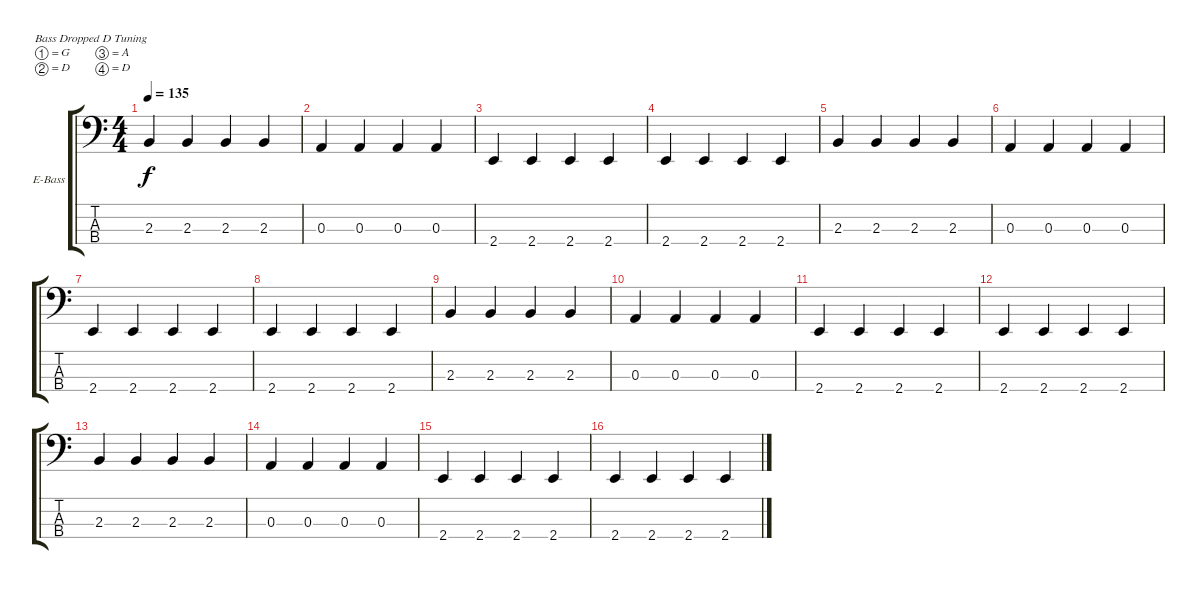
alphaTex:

\bracketExtendMode groupsimilarinstruments
\firstSystemTrackNameOrientation horizontal
\otherSystemsTrackNameOrientation horizontal
\track ("Bass guitar (Oliver)" "E-Bass") {instrument electricbassfinger}
\staff {score tabs}
\tuning (G2 D2 A1 D1)
\ts (4 4)
\tempo 135
\clef f4
\ks c
2.3.4{dy f} 2.3.4 2.3.4 2.3.4 |
0.3.4 0.3.4 0.3.4 0.3.4 |
2.4.4 2.4.4 2.4.4 2.4.4 |
2.4.4 2.4.4 2.4.4 2.4.4 |
2.3.4 2.3.4 2.3.4 2.3.4 |
0.3.4 0.3.4 0.3.4 0.3.4 |
2.4.4 2.4.4 2.4.4 2.4.4 |
2.4.4 2.4.4 2.4.4 2.4.4 |
2.3.4 2.3.4 2.3.4 2.3.4 |
0.3.4 0.3.4 0.3.4 0.3.4 |
2.4.4 2.4.4 2.4.4 2.4.4 |
2.4.4 2.4.4 2.4.4 2.4.4 |
2.3.4 2.3.4 2.3.4 2.3.4 |
0.3.4 0.3.4 0.3.4 0.3.4 |
2.4.4 2.4.4 2.4.4 2.4.4 |
2.4.4 2.4.4 2.4.4 2.4.4
